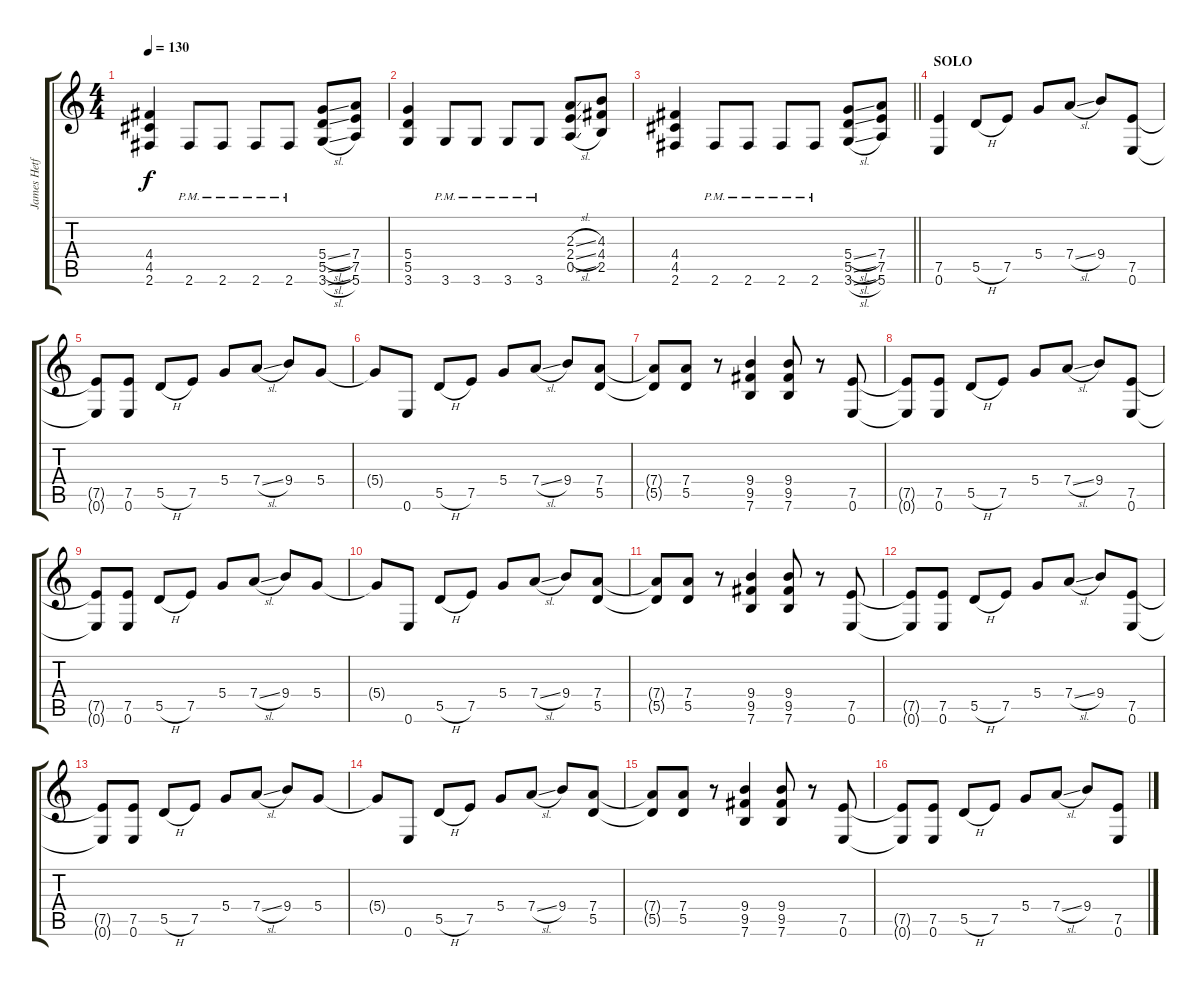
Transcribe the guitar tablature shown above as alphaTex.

\track ("James Hetfield" "James Hetf") {instrument distortionguitar}
\staff {score tabs}
\tuning (E4 B3 G3 D3 A2 E2) {hide}
\ts (4 4)
\tempo 130
\clef g2
\ks c
(4.4 4.5 2.6).4{dy f} 2.6{pm}.8 2.6{pm}.8 2.6{pm}.8 2.6{pm}.8 (5.4{sl} 5.5{sl} 3.6{sl}).8 (7.4 7.5 5.6).8 |
(5.4 5.5 3.6).4 3.6{pm}.8 3.6{pm}.8 3.6{pm}.8 3.6{pm}.8 (2.3{sl} 2.4{sl} 0.5{sl}).8 (4.3 4.4 2.5).8 |
\barLineRight lightlight
(4.4 4.5 2.6).4 2.6{pm}.8 2.6{pm}.8 2.6{pm}.8 2.6{pm}.8 (5.4{sl} 5.5{sl} 3.6{sl}).8 (7.4 7.5 5.6).8 |
\section ("" "SOLO")
(7.5 0.6).4 5.5{h}.8 7.5.8 5.4.8 7.4{sl}.8 9.4.8 (7.5 0.6).8 |
(7.5{t} 0.6{t}).8 (7.5 0.6).8 5.5{h}.8 7.5.8 5.4.8 7.4{sl}.8 9.4.8 5.4.8 |
5.4{t}.8 0.6.8 5.5{h}.8 7.5.8 5.4.8 7.4{sl}.8 9.4.8 (7.4 5.5).8 |
(7.4{t} 5.5{t}).8 (7.4 5.5).8 r.8 (9.4 9.5 7.6).4 (9.4 9.5 7.6).8 r.8 (7.5 0.6).8 |
(7.5{t} 0.6{t}).8 (7.5 0.6).8 5.5{h}.8 7.5.8 5.4.8 7.4{sl}.8 9.4.8 (7.5 0.6).8 |
(7.5{t} 0.6{t}).8 (7.5 0.6).8 5.5{h}.8 7.5.8 5.4.8 7.4{sl}.8 9.4.8 5.4.8 |
5.4{t}.8 0.6.8 5.5{h}.8 7.5.8 5.4.8 7.4{sl}.8 9.4.8 (7.4 5.5).8 |
(7.4{t} 5.5{t}).8 (7.4 5.5).8 r.8 (9.4 9.5 7.6).4 (9.4 9.5 7.6).8 r.8 (7.5 0.6).8 |
(7.5{t} 0.6{t}).8 (7.5 0.6).8 5.5{h}.8 7.5.8 5.4.8 7.4{sl}.8 9.4.8 (7.5 0.6).8 |
(7.5{t} 0.6{t}).8 (7.5 0.6).8 5.5{h}.8 7.5.8 5.4.8 7.4{sl}.8 9.4.8 5.4.8 |
5.4{t}.8 0.6.8 5.5{h}.8 7.5.8 5.4.8 7.4{sl}.8 9.4.8 (7.4 5.5).8 |
(7.4{t} 5.5{t}).8 (7.4 5.5).8 r.8 (9.4 9.5 7.6).4 (9.4 9.5 7.6).8 r.8 (7.5 0.6).8 |
(7.5{t} 0.6{t}).8 (7.5 0.6).8 5.5{h}.8 7.5.8 5.4.8 7.4{sl}.8 9.4.8 (7.5 0.6).8
